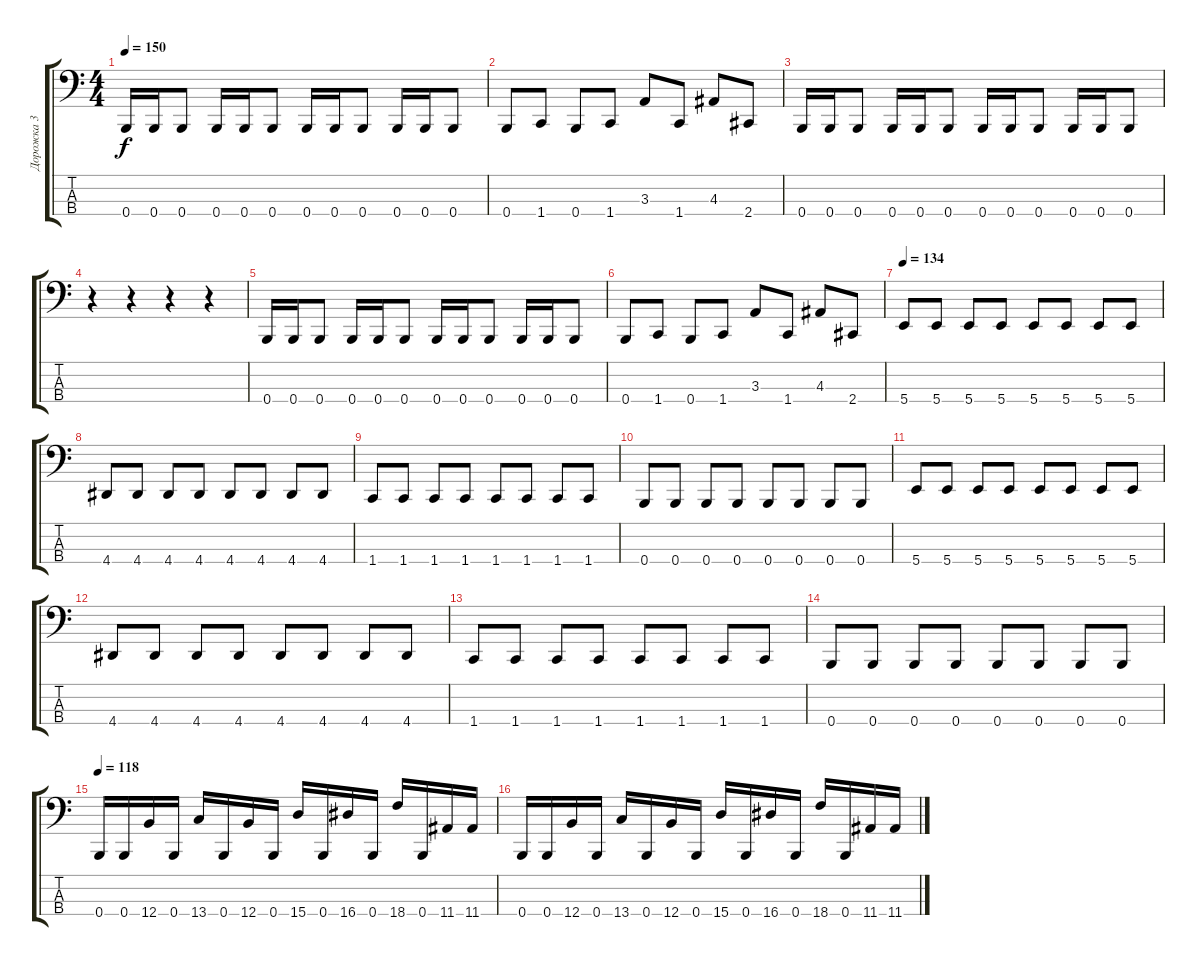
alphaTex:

\track ("Дорожка 3" "Дорожка 3") {instrument electricbasspick}
\staff {score tabs}
\tuning (E2 B1 Gb1 B0) {hide}
\ts (4 4)
\tempo 150
\clef f4
\ks c
0.4.16{dy f} 0.4.16 0.4.8 0.4.16 0.4.16 0.4.8 0.4.16 0.4.16 0.4.8 0.4.16 0.4.16 0.4.8 |
0.4.8 1.4.8 0.4.8 1.4.8 3.3.8 1.4.8 4.3.8 2.4.8 |
0.4.16 0.4.16 0.4.8 0.4.16 0.4.16 0.4.8 0.4.16 0.4.16 0.4.8 0.4.16 0.4.16 0.4.8 |
r.4 r.4 r.4 r.4 |
0.4.16 0.4.16 0.4.8 0.4.16 0.4.16 0.4.8 0.4.16 0.4.16 0.4.8 0.4.16 0.4.16 0.4.8 |
0.4.8 1.4.8 0.4.8 1.4.8 3.3.8 1.4.8 4.3.8 2.4.8 |
\tempo 134
5.4.8 5.4.8 5.4.8 5.4.8 5.4.8 5.4.8 5.4.8 5.4.8 |
4.4.8 4.4.8 4.4.8 4.4.8 4.4.8 4.4.8 4.4.8 4.4.8 |
1.4.8 1.4.8 1.4.8 1.4.8 1.4.8 1.4.8 1.4.8 1.4.8 |
0.4.8 0.4.8 0.4.8 0.4.8 0.4.8 0.4.8 0.4.8 0.4.8 |
5.4.8 5.4.8 5.4.8 5.4.8 5.4.8 5.4.8 5.4.8 5.4.8 |
4.4.8 4.4.8 4.4.8 4.4.8 4.4.8 4.4.8 4.4.8 4.4.8 |
1.4.8 1.4.8 1.4.8 1.4.8 1.4.8 1.4.8 1.4.8 1.4.8 |
0.4.8 0.4.8 0.4.8 0.4.8 0.4.8 0.4.8 0.4.8 0.4.8 |
\tempo 118
0.4.16 0.4.16 12.4.16 0.4.16 13.4.16 0.4.16 12.4.16 0.4.16 15.4.16 0.4.16 16.4.16 0.4.16 18.4.16 0.4.16 11.4.16 11.4.16 |
0.4.16 0.4.16 12.4.16 0.4.16 13.4.16 0.4.16 12.4.16 0.4.16 15.4.16 0.4.16 16.4.16 0.4.16 18.4.16 0.4.16 11.4.16 11.4.16
